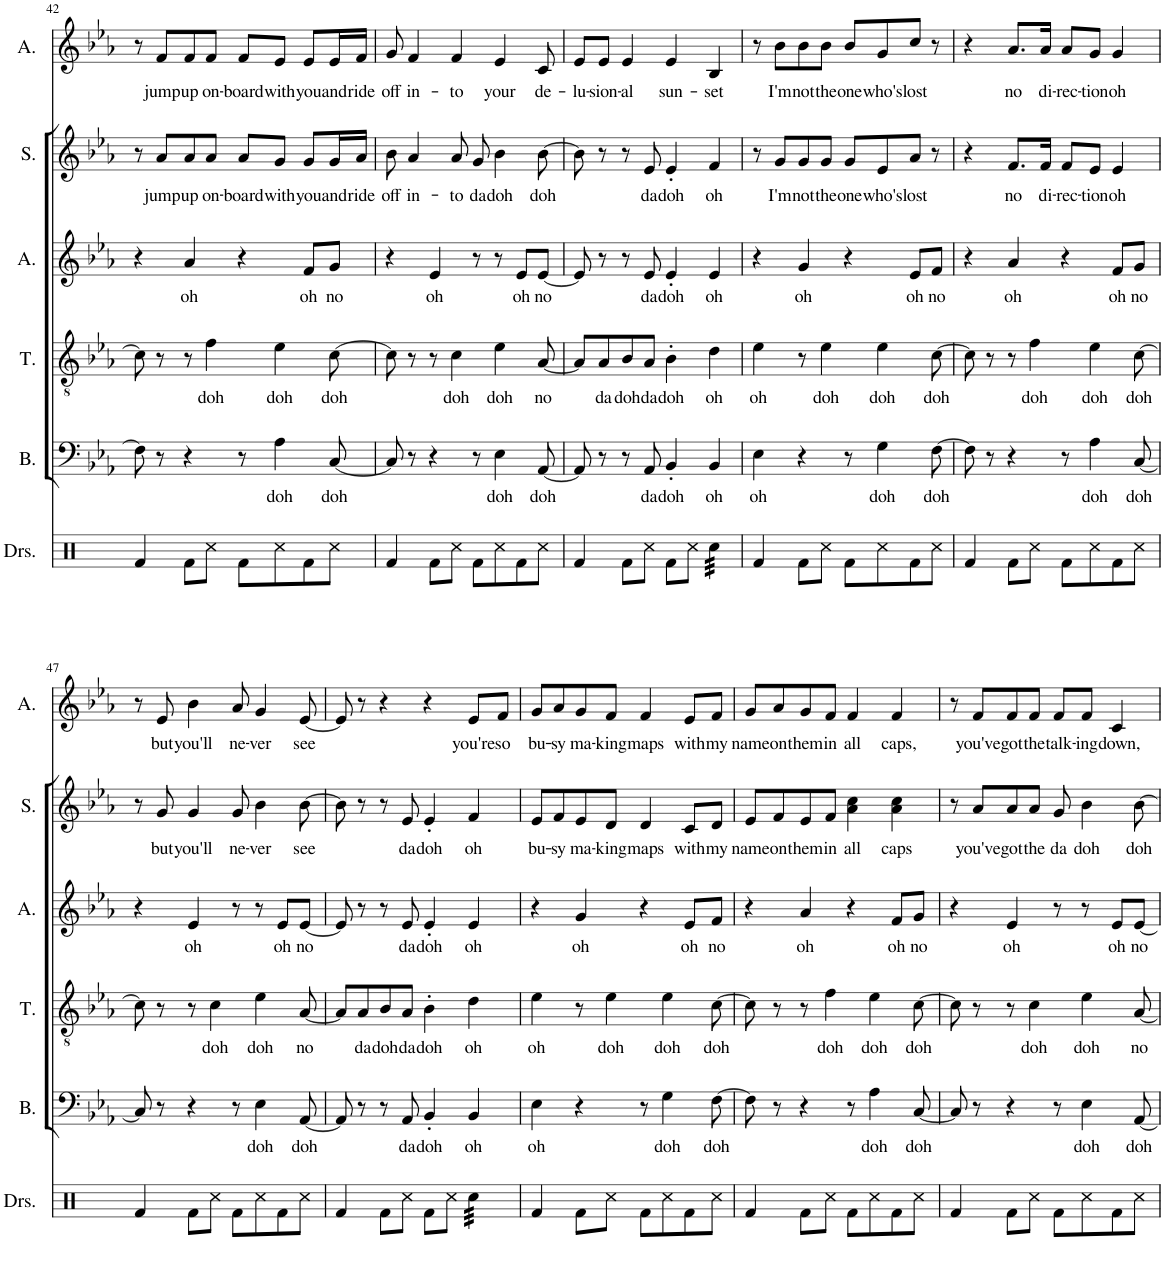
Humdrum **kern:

**kern	**kern	**text	**kern	**text	**kern	**text	**kern	**text	**kern	**text
*part6	*part5	*part5	*part4	*part4	*part3	*part3	*part2	*part2	*part1	*part1
*staff6	*staff5	*staff5	*staff4	*staff4	*staff3	*staff3	*staff2	*staff2	*staff1	*staff1
*I"Drumset	*I"Bass	*	*I"Tenor	*	*I"Alto	*	*I"Soprano	*	*I"Alto	*
*I'Drs.	*I'B.	*	*I'T.	*	*I'A.	*	*I'S.	*	*I'A.	*
!!LO:PB:g=z
*clefX	*clefF4	*	*clefGv2	*	*clefG2	*	*clefG2	*	*clefG2	*
*k[]	*k[b-e-a-]	*	*k[b-e-a-]	*	*k[b-e-a-]	*	*k[b-e-a-]	*	*k[b-e-a-]	*
*M4/4	*M4/4	*	*M4/4	*	*M4/4	*	*M4/4	*	*M4/4	*
=42	=42	=42	=42	=42	=42	=42	=42	=42	=42	=42
4Rf/	8F\]	.	8c\]	.	4r	.	8r	.	8r	.
!	!	!	!	!	!	!	!	!LO:LY:b	!	!LO:LY:b
.	8r	.	8r	.	.	.	8a-/L	jump	8f/L	jump
!	!	!	!	!	!	!LO:LY:b	!	!LO:LY:b	!	!LO:LY:b
8Rf\L	4r	.	8r	.	4a-/	oh	8a-/	up	8f/	up
!	!	!	!	!LO:LY:b	!	!	!	!LO:LY:b	!	!LO:LY:b
8Rcc\J	.	.	4f\	doh	.	.	8a-/J	on-	8f/J	on-
!	!	!	!	!	!	!	!	!LO:LY:b	!	!LO:LY:b
8Rf\L	8r	.	.	.	4r	.	8a-/L	-board	8f/L	-board
!	!	!LO:LY:b	!	!LO:LY:b	!	!	!	!LO:LY:b	!	!LO:LY:b
8Rcc\	4A-\	doh	4e-\	doh	.	.	8g/J	with	8e-/J	with
!	!	!	!	!	!	!LO:LY:b	!	!LO:LY:b	!	!LO:LY:b
8Rf\	.	.	.	.	8f/L	oh	8g/L	you	8e-/L	you
!	!	!LO:LY:b	!	!LO:LY:b	!	!LO:LY:b	!	!LO:LY:b	!	!LO:LY:b
8Rcc\J	[8C/	doh	[8c\	doh	8g/J	no	16g/L	and	16e-/L	and
!	!	!	!	!	!	!	!	!LO:LY:b	!	!LO:LY:b
.	.	.	.	.	.	.	16a-/JJ	ride	16f/JJ	ride
=43	=43	=43	=43	=43	=43	=43	=43	=43	=43	=43
!	!	!	!	!	!	!	!	!LO:LY:b	!	!LO:LY:b
4Rf/	8C/]	.	8c\]	.	4r	.	8b-\	off	8g/	off
!	!	!	!	!	!	!	!	!LO:LY:b	!	!LO:LY:b
.	8r	.	8r	.	.	.	4a-/	in-	4f/	in-
!	!	!	!	!	!	!LO:LY:b	!	!	!	!
8Rf\L	4r	.	8r	.	4e-/	oh	.	.	.	.
!	!	!	!	!LO:LY:b	!	!	!	!LO:LY:b	!	!LO:LY:b
8Rcc\J	.	.	4c\	doh	.	.	8a-/	-to	4f/	-to
!	!	!	!	!	!	!	!	!LO:LY:b	!	!
8Rf\L	8r	.	.	.	8r	.	8g/	da	.	.
!	!	!LO:LY:b	!	!LO:LY:b	!	!	!	!LO:LY:b	!	!LO:LY:b
8Rcc\	4E-\	doh	4e-\	doh	8r	.	4b-\	doh	4e-/	your
!	!	!	!	!	!	!LO:LY:b	!	!	!	!
8Rf\	.	.	.	.	8e-/L	oh	.	.	.	.
!	!	!LO:LY:b	!	!LO:LY:b	!	!LO:LY:b	!	!LO:LY:b	!	!LO:LY:b
8Rcc\J	[8AA-/	doh	[8A-/	no	[8e-/J	no	[8b-\	doh	8c/	de-
=44	=44	=44	=44	=44	=44	=44	=44	=44	=44	=44
!	!	!	!	!	!	!	!	!	!	!LO:LY:b
4Rf/	8AA-/]	.	8A-/L]	.	8e-/]	.	8b-\]	.	8e-/L	-lu-
!	!	!	!	!LO:LY:b	!	!	!	!	!	!LO:LY:b
.	8r	.	8A-/	da	8r	.	8r	.	8e-/J	-sion-
!	!	!	!	!LO:LY:b	!	!	!	!	!	!LO:LY:b
8Rf\L	8r	.	8B-/	doh	8r	.	8r	.	4e-/	-al
!	!	!LO:LY:b	!	!LO:LY:b	!	!LO:LY:b	!	!LO:LY:b	!	!
8Rcc\J	8AA-/	da	8A-/J	da	8e-/	da	8e-/	da	.	.
!	!	!LO:LY:b	!	!LO:LY:b	!	!LO:LY:b	!	!LO:LY:b	!	!LO:LY:b
8Rf\L	4BB-'/	doh	4B-'\	doh	4e-'/	doh	4e-'/	doh	4e-/	sun-
8Rcc\J	.	.	.	.	.	.	.	.	.	.
!	!	!LO:LY:b	!	!LO:LY:b	!	!LO:LY:b	!	!LO:LY:b	!	!LO:LY:b
*tremolo	*	*	*	*	*	*	*	*	*	*
32Rcc\LLL	4BB-/	oh	4d\	oh	4e-/	oh	4f/	oh	4B-/	-set
32Rcc\	.	.	.	.	.	.	.	.	.	.
32Rcc\	.	.	.	.	.	.	.	.	.	.
32Rcc\	.	.	.	.	.	.	.	.	.	.
32Rcc\	.	.	.	.	.	.	.	.	.	.
32Rcc\	.	.	.	.	.	.	.	.	.	.
32Rcc\	.	.	.	.	.	.	.	.	.	.
32Rcc\JJJ	.	.	.	.	.	.	.	.	.	.
*Xtremolo	*	*	*	*	*	*	*	*	*	*
=45	=45	=45	=45	=45	=45	=45	=45	=45	=45	=45
!	!	!LO:LY:b	!	!LO:LY:b	!	!	!	!	!	!
4Rf/	4E-\	oh	4e-\	oh	4r	.	8r	.	8r	.
!	!	!	!	!	!	!	!	!LO:LY:b	!	!LO:LY:b
.	.	.	.	.	.	.	8g/L	I'm	8b-\L	I'm
!	!	!	!	!	!	!LO:LY:b	!	!LO:LY:b	!	!LO:LY:b
8Rf\L	4r	.	8r	.	4g/	oh	8g/	not	8b-\	not
!	!	!	!	!LO:LY:b	!	!	!	!LO:LY:b	!	!LO:LY:b
8Rcc\J	.	.	4e-\	doh	.	.	8g/J	the	8b-\J	the
!	!	!	!	!	!	!	!	!LO:LY:b	!	!LO:LY:b
8Rf\L	8r	.	.	.	4r	.	8g/L	one	8b-/L	one
!	!	!LO:LY:b	!	!LO:LY:b	!	!	!	!LO:LY:b	!	!LO:LY:b
8Rcc\	4G\	doh	4e-\	doh	.	.	8e-/	who's	8g/	who's
!	!	!	!	!	!	!LO:LY:b	!	!LO:LY:b	!	!LO:LY:b
8Rf\	.	.	.	.	8e-/L	oh	8a-/J	lost	8cc/J	lost
!	!	!LO:LY:b	!	!LO:LY:b	!	!LO:LY:b	!	!	!	!
8Rcc\J	[8F\	doh	[8c\	doh	8f/J	no	8r	.	8r	.
=46	=46	=46	=46	=46	=46	=46	=46	=46	=46	=46
4Rf/	8F\]	.	8c\]	.	4r	.	4r	.	4r	.
.	8r	.	8r	.	.	.	.	.	.	.
!	!	!	!	!	!	!LO:LY:b	!	!LO:LY:b	!	!LO:LY:b
8Rf\L	4r	.	8r	.	4a-/	oh	8.f/L	no	8.a-/L	no
!	!	!	!	!LO:LY:b	!	!	!	!	!	!
8Rcc\J	.	.	4f\	doh	.	.	.	.	.	.
!	!	!	!	!	!	!	!	!LO:LY:b	!	!LO:LY:b
.	.	.	.	.	.	.	16f/Jk	di-	16a-/Jk	di-
!	!	!	!	!	!	!	!	!LO:LY:b	!	!LO:LY:b
8Rf\L	8r	.	.	.	4r	.	8f/L	-rec-	8a-/L	-rec-
!	!	!LO:LY:b	!	!LO:LY:b	!	!	!	!LO:LY:b	!	!LO:LY:b
8Rcc\	4A-\	doh	4e-\	doh	.	.	8e-/J	-tion	8g/J	-tion
!	!	!	!	!	!	!LO:LY:b	!	!LO:LY:b	!	!LO:LY:b
8Rf\	.	.	.	.	8f/L	oh	4e-/	oh	4g/	oh
!	!	!LO:LY:b	!	!LO:LY:b	!	!LO:LY:b	!	!	!	!
8Rcc\J	[8C/	doh	[8c\	doh	8g/J	no	.	.	.	.
!!LO:LB:g=z
=47	=47	=47	=47	=47	=47	=47	=47	=47	=47	=47
4Rf/	8C/]	.	8c\]	.	4r	.	8r	.	8r	.
!	!	!	!	!	!	!	!	!LO:LY:b	!	!LO:LY:b
.	8r	.	8r	.	.	.	8g/	but	8e-/	but
!	!	!	!	!	!	!LO:LY:b	!	!LO:LY:b	!	!LO:LY:b
8Rf\L	4r	.	8r	.	4e-/	oh	4g/	you'll	4b-\	you'll
!	!	!	!	!LO:LY:b	!	!	!	!	!	!
8Rcc\J	.	.	4c\	doh	.	.	.	.	.	.
!	!	!	!	!	!	!	!	!LO:LY:b	!	!LO:LY:b
8Rf\L	8r	.	.	.	8r	.	8g/	ne-	8a-/	ne-
!	!	!LO:LY:b	!	!LO:LY:b	!	!	!	!LO:LY:b	!	!LO:LY:b
8Rcc\	4E-\	doh	4e-\	doh	8r	.	4b-\	-ver	4g/	-ver
!	!	!	!	!	!	!LO:LY:b	!	!	!	!
8Rf\	.	.	.	.	8e-/L	oh	.	.	.	.
!	!	!LO:LY:b	!	!LO:LY:b	!	!LO:LY:b	!	!LO:LY:b	!	!LO:LY:b
8Rcc\J	[8AA-/	doh	[8A-/	no	[8e-/J	no	[8b-\	see	[8e-/	see
=48	=48	=48	=48	=48	=48	=48	=48	=48	=48	=48
4Rf/	8AA-/]	.	8A-/L]	.	8e-/]	.	8b-\]	.	8e-/]	.
!	!	!	!	!LO:LY:b	!	!	!	!	!	!
.	8r	.	8A-/	da	8r	.	8r	.	8r	.
!	!	!	!	!LO:LY:b	!	!	!	!	!	!
8Rf\L	8r	.	8B-/	doh	8r	.	8r	.	4r	.
!	!	!LO:LY:b	!	!LO:LY:b	!	!LO:LY:b	!	!LO:LY:b	!	!
8Rcc\J	8AA-/	da	8A-/J	da	8e-/	da	8e-/	da	.	.
!	!	!LO:LY:b	!	!LO:LY:b	!	!LO:LY:b	!	!LO:LY:b	!	!
8Rf\L	4BB-'/	doh	4B-'\	doh	4e-'/	doh	4e-'/	doh	4r	.
8Rcc\J	.	.	.	.	.	.	.	.	.	.
!	!	!LO:LY:b	!	!LO:LY:b	!	!LO:LY:b	!	!LO:LY:b	!	!LO:LY:b
*tremolo	*	*	*	*	*	*	*	*	*	*
32Rcc\LLL	4BB-/	oh	4d\	oh	4e-/	oh	4f/	oh	8e-/L	you're
32Rcc\	.	.	.	.	.	.	.	.	.	.
32Rcc\	.	.	.	.	.	.	.	.	.	.
32Rcc\	.	.	.	.	.	.	.	.	.	.
!	!	!	!	!	!	!	!	!	!	!LO:LY:b
32Rcc\	.	.	.	.	.	.	.	.	8f/J	so
32Rcc\	.	.	.	.	.	.	.	.	.	.
32Rcc\	.	.	.	.	.	.	.	.	.	.
32Rcc\JJJ	.	.	.	.	.	.	.	.	.	.
*Xtremolo	*	*	*	*	*	*	*	*	*	*
=49	=49	=49	=49	=49	=49	=49	=49	=49	=49	=49
!	!	!LO:LY:b	!	!LO:LY:b	!	!	!	!LO:LY:b	!	!LO:LY:b
4Rf/	4E-\	oh	4e-\	oh	4r	.	8e-/L	bu-	8g/L	bu-
!	!	!	!	!	!	!	!	!LO:LY:b	!	!LO:LY:b
.	.	.	.	.	.	.	8f/	-sy	8a-/	-sy
!	!	!	!	!	!	!LO:LY:b	!	!LO:LY:b	!	!LO:LY:b
8Rf\L	4r	.	8r	.	4g/	oh	8e-/	ma-	8g/	ma-
!	!	!	!	!LO:LY:b	!	!	!	!LO:LY:b	!	!LO:LY:b
8Rcc\J	.	.	4e-\	doh	.	.	8d/J	-king	8f/J	-king
!	!	!	!	!	!	!	!	!LO:LY:b	!	!LO:LY:b
8Rf\L	8r	.	.	.	4r	.	4d/	maps	4f/	maps
!	!	!LO:LY:b	!	!LO:LY:b	!	!	!	!	!	!
8Rcc\	4G\	doh	4e-\	doh	.	.	.	.	.	.
!	!	!	!	!	!	!LO:LY:b	!	!LO:LY:b	!	!LO:LY:b
8Rf\	.	.	.	.	8e-/L	oh	8c/L	with	8e-/L	with
!	!	!LO:LY:b	!	!LO:LY:b	!	!LO:LY:b	!	!LO:LY:b	!	!LO:LY:b
8Rcc\J	[8F\	doh	[8c\	doh	8f/J	no	8d/J	my	8f/J	my
=50	=50	=50	=50	=50	=50	=50	=50	=50	=50	=50
!	!	!	!	!	!	!	!	!LO:LY:b	!	!LO:LY:b
4Rf/	8F\]	.	8c\]	.	4r	.	8e-/L	name	8g/L	name
!	!	!	!	!	!	!	!	!LO:LY:b	!	!LO:LY:b
.	8r	.	8r	.	.	.	8f/	on	8a-/	on
!	!	!	!	!	!	!LO:LY:b	!	!LO:LY:b	!	!LO:LY:b
8Rf\L	4r	.	8r	.	4a-/	oh	8e-/	them	8g/	them
!	!	!	!	!LO:LY:b	!	!	!	!LO:LY:b	!	!LO:LY:b
8Rcc\J	.	.	4f\	doh	.	.	8f/J	in	8f/J	in
!	!	!	!	!	!	!	!	!LO:LY:b	!	!LO:LY:b
8Rf\L	8r	.	.	.	4r	.	4a-\ 4cc\	all	4f/	all
!	!	!LO:LY:b	!	!LO:LY:b	!	!	!	!	!	!
8Rcc\	4A-\	doh	4e-\	doh	.	.	.	.	.	.
!	!	!	!	!	!	!LO:LY:b	!	!LO:LY:b	!	!LO:LY:b
8Rf\	.	.	.	.	8f/L	oh	4a-\ 4cc\	caps	4f/	caps,
!	!	!LO:LY:b	!	!LO:LY:b	!	!LO:LY:b	!	!	!	!
8Rcc\J	[8C/	doh	[8c\	doh	8g/J	no	.	.	.	.
=51	=51	=51	=51	=51	=51	=51	=51	=51	=51	=51
4Rf/	8C/]	.	8c\]	.	4r	.	8r	.	8r	.
!	!	!	!	!	!	!	!	!LO:LY:b	!	!LO:LY:b
.	8r	.	8r	.	.	.	8a-/L	you've	8f/L	you've
!	!	!	!	!	!	!LO:LY:b	!	!LO:LY:b	!	!LO:LY:b
8Rf\L	4r	.	8r	.	4e-/	oh	8a-/	got	8f/	got
!	!	!	!	!LO:LY:b	!	!	!	!LO:LY:b	!	!LO:LY:b
8Rcc\J	.	.	4c\	doh	.	.	8a-/J	the	8f/J	the
!	!	!	!	!	!	!	!	!LO:LY:b	!	!LO:LY:b
8Rf\L	8r	.	.	.	8r	.	8g/	da	8f/L	talk-
!	!	!LO:LY:b	!	!LO:LY:b	!	!	!	!LO:LY:b	!	!LO:LY:b
8Rcc\	4E-\	doh	4e-\	doh	8r	.	4b-\	doh	8f/J	-ing
!	!	!	!	!	!	!LO:LY:b	!	!	!	!LO:LY:b
8Rf\	.	.	.	.	8e-/L	oh	.	.	4c/	down,
!	!	!LO:LY:b	!	!LO:LY:b	!	!LO:LY:b	!	!LO:LY:b	!	!
8Rcc\J	[8AA-/	doh	[8A-/	no	[8e-/J	no	[8b-\	doh	.	.
=	=	=	=	=	=	=	=	=	=	=
*-	*-	*-	*-	*-	*-	*-	*-	*-	*-	*-
